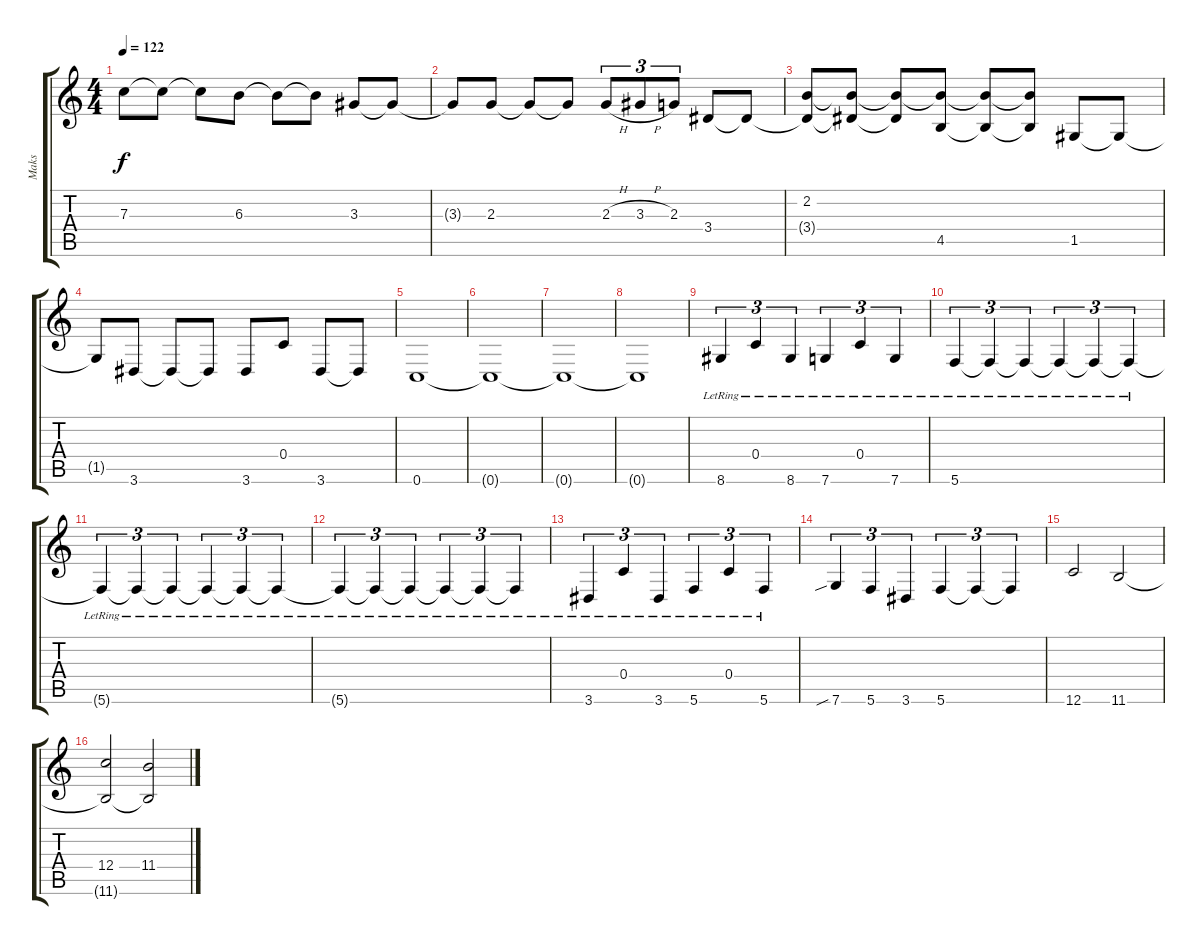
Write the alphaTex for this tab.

\track ("Maks" "Maks") {instrument distortionguitar}
\staff {score tabs}
\tuning (D4 A3 F3 C3 G2 C2) {hide}
\ts (4 4)
\tempo 122
\clef g2
\ks c
7.3.8{dy f} 7.3{t}.8 7.3{t}.8 6.3.8 6.3{t}.8 6.3{t}.8 3.3.8 3.3{t}.8 |
3.3{t}.8 2.3.8 2.3{t}.8 2.3{t}.8 2.3{h}.8{tu (3 2)} 3.3{h}.8{tu (3 2)} 2.3.8{tu (3 2)} 3.4.8 3.4{t}.8 |
(2.2 3.4{t}).8 (2.2{t} 3.4{t}).8 (2.2{t} 3.4{t}).8 (2.2{t} 4.5).8 (2.2{t} 4.5{t}).8 (2.2{t} 4.5{t}).8 1.5.8 1.5{t}.8 |
1.5{t}.8 3.6.8 3.6{t}.8 3.6{t}.8 3.6.8 0.4.8 3.6.8 3.6{t}.8 |
0.6.1 |
0.6{t}.1 |
0.6{t}.1 |
0.6{t}.1 |
8.6{lr}.4{tu (3 2)} 0.4{lr}.4{tu (3 2)} 8.6{lr}.4{tu (3 2)} 7.6{lr}.4{tu (3 2)} 0.4{lr}.4{tu (3 2)} 7.6{lr}.4{tu (3 2)} |
5.6{lr}.4{tu (3 2)} 5.6{lr t}.4{tu (3 2)} 5.6{lr t}.4{tu (3 2)} 5.6{lr t}.4{tu (3 2)} 5.6{lr t}.4{tu (3 2)} 5.6{lr t}.4{tu (3 2)} |
5.6{lr t}.4{tu (3 2)} 5.6{lr t}.4{tu (3 2)} 5.6{lr t}.4{tu (3 2)} 5.6{lr t}.4{tu (3 2)} 5.6{lr t}.4{tu (3 2)} 5.6{lr t}.4{tu (3 2)} |
5.6{lr t}.4{tu (3 2)} 5.6{lr t}.4{tu (3 2)} 5.6{lr t}.4{tu (3 2)} 5.6{lr t}.4{tu (3 2)} 5.6{lr t}.4{tu (3 2)} 5.6{lr t}.4{tu (3 2)} |
3.6{lr}.4{tu (3 2)} 0.4{lr}.4{tu (3 2)} 3.6{lr}.4{tu (3 2)} 5.6{lr}.4{tu (3 2)} 0.4{lr}.4{tu (3 2)} 5.6{lr}.4{tu (3 2)} |
7.6{sib}.4{tu (3 2)} 5.6.4{tu (3 2)} 3.6.4{tu (3 2)} 5.6.4{tu (3 2)} 5.6{t}.4{tu (3 2)} 5.6{t}.4{tu (3 2)} |
12.6.2 11.6.2 |
(12.4 11.6{t}).2 (11.4 11.6{t}).2
